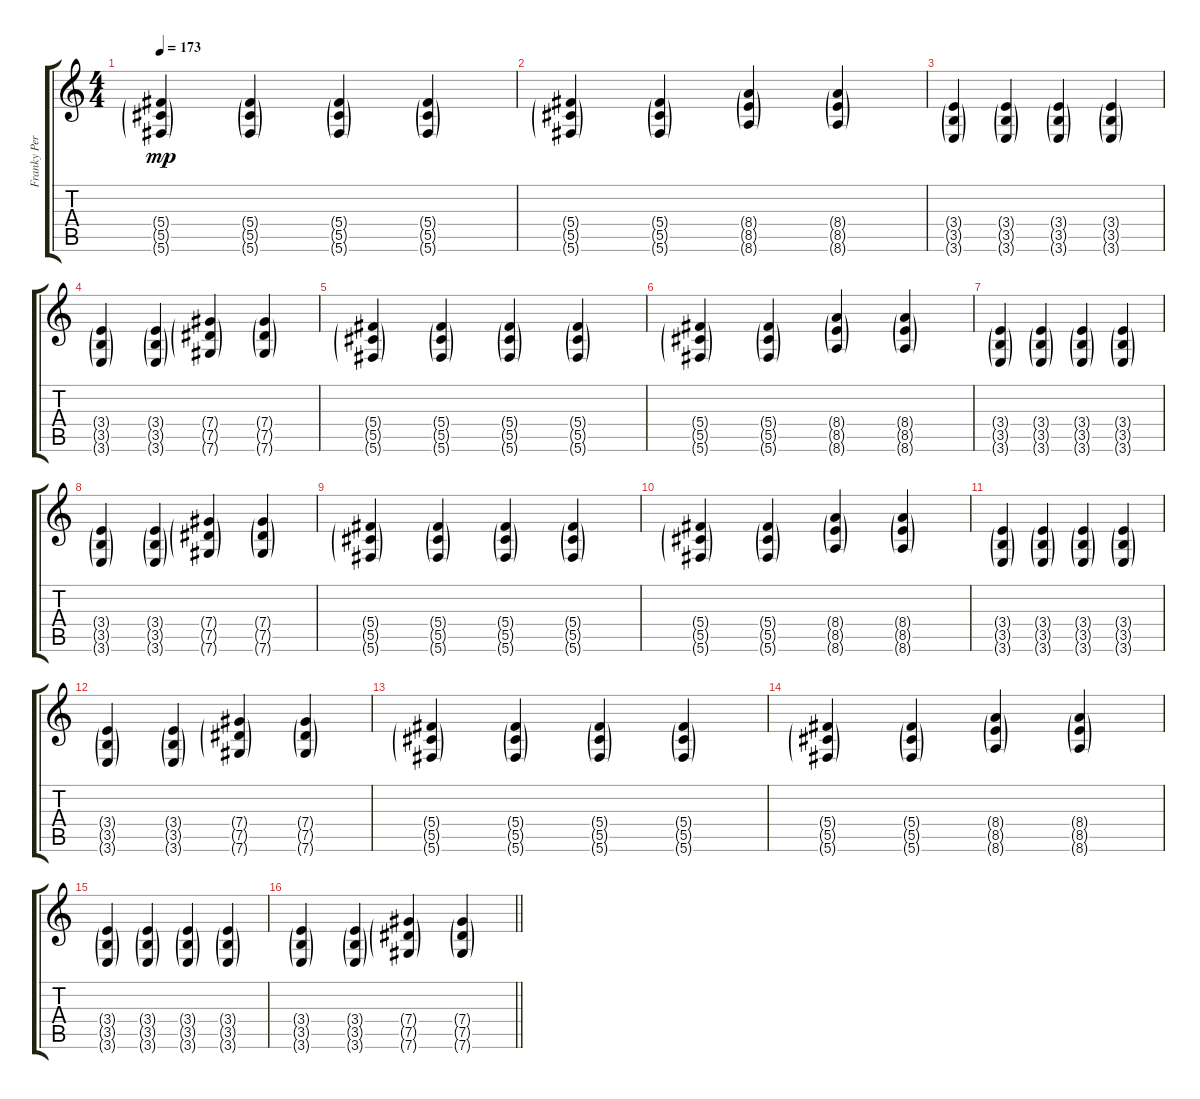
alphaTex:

\track ("Franky Perez" "Franky Per") {instrument overdrivenguitar}
\staff {score tabs}
\tuning (Eb4 Bb3 Gb3 Db3 Ab2 Db2) {hide}
\ts (4 4)
\tempo 173
\clef g2
\ks c
(5.4{g} 5.5{g} 5.6{g}).4{dy mp} (5.4{g} 5.5{g} 5.6{g}).4 (5.4{g} 5.5{g} 5.6{g}).4 (5.4{g} 5.5{g} 5.6{g}).4 |
(5.4{g} 5.5{g} 5.6{g}).4 (5.4{g} 5.5{g} 5.6{g}).4 (8.4{g} 8.5{g} 8.6{g}).4 (8.4{g} 8.5{g} 8.6{g}).4 |
(3.4{g} 3.5{g} 3.6{g}).4 (3.4{g} 3.5{g} 3.6{g}).4 (3.4{g} 3.5{g} 3.6{g}).4 (3.4{g} 3.5{g} 3.6{g}).4 |
(3.4{g} 3.5{g} 3.6{g}).4 (3.4{g} 3.5{g} 3.6{g}).4 (7.4{g} 7.5{g} 7.6{g}).4 (7.4{g} 7.5{g} 7.6{g}).4 |
(5.4{g} 5.5{g} 5.6{g}).4 (5.4{g} 5.5{g} 5.6{g}).4 (5.4{g} 5.5{g} 5.6{g}).4 (5.4{g} 5.5{g} 5.6{g}).4 |
(5.4{g} 5.5{g} 5.6{g}).4 (5.4{g} 5.5{g} 5.6{g}).4 (8.4{g} 8.5{g} 8.6{g}).4 (8.4{g} 8.5{g} 8.6{g}).4 |
(3.4{g} 3.5{g} 3.6{g}).4 (3.4{g} 3.5{g} 3.6{g}).4 (3.4{g} 3.5{g} 3.6{g}).4 (3.4{g} 3.5{g} 3.6{g}).4 |
(3.4{g} 3.5{g} 3.6{g}).4 (3.4{g} 3.5{g} 3.6{g}).4 (7.4{g} 7.5{g} 7.6{g}).4 (7.4{g} 7.5{g} 7.6{g}).4 |
(5.4{g} 5.5{g} 5.6{g}).4 (5.4{g} 5.5{g} 5.6{g}).4 (5.4{g} 5.5{g} 5.6{g}).4 (5.4{g} 5.5{g} 5.6{g}).4 |
(5.4{g} 5.5{g} 5.6{g}).4 (5.4{g} 5.5{g} 5.6{g}).4 (8.4{g} 8.5{g} 8.6{g}).4 (8.4{g} 8.5{g} 8.6{g}).4 |
(3.4{g} 3.5{g} 3.6{g}).4 (3.4{g} 3.5{g} 3.6{g}).4 (3.4{g} 3.5{g} 3.6{g}).4 (3.4{g} 3.5{g} 3.6{g}).4 |
(3.4{g} 3.5{g} 3.6{g}).4 (3.4{g} 3.5{g} 3.6{g}).4 (7.4{g} 7.5{g} 7.6{g}).4 (7.4{g} 7.5{g} 7.6{g}).4 |
(5.4{g} 5.5{g} 5.6{g}).4 (5.4{g} 5.5{g} 5.6{g}).4 (5.4{g} 5.5{g} 5.6{g}).4 (5.4{g} 5.5{g} 5.6{g}).4 |
(5.4{g} 5.5{g} 5.6{g}).4 (5.4{g} 5.5{g} 5.6{g}).4 (8.4{g} 8.5{g} 8.6{g}).4 (8.4{g} 8.5{g} 8.6{g}).4 |
(3.4{g} 3.5{g} 3.6{g}).4 (3.4{g} 3.5{g} 3.6{g}).4 (3.4{g} 3.5{g} 3.6{g}).4 (3.4{g} 3.5{g} 3.6{g}).4 |
\barLineRight lightlight
(3.4{g} 3.5{g} 3.6{g}).4 (3.4{g} 3.5{g} 3.6{g}).4 (7.4{g} 7.5{g} 7.6{g}).4 (7.4{g} 7.5{g} 7.6{g}).4
